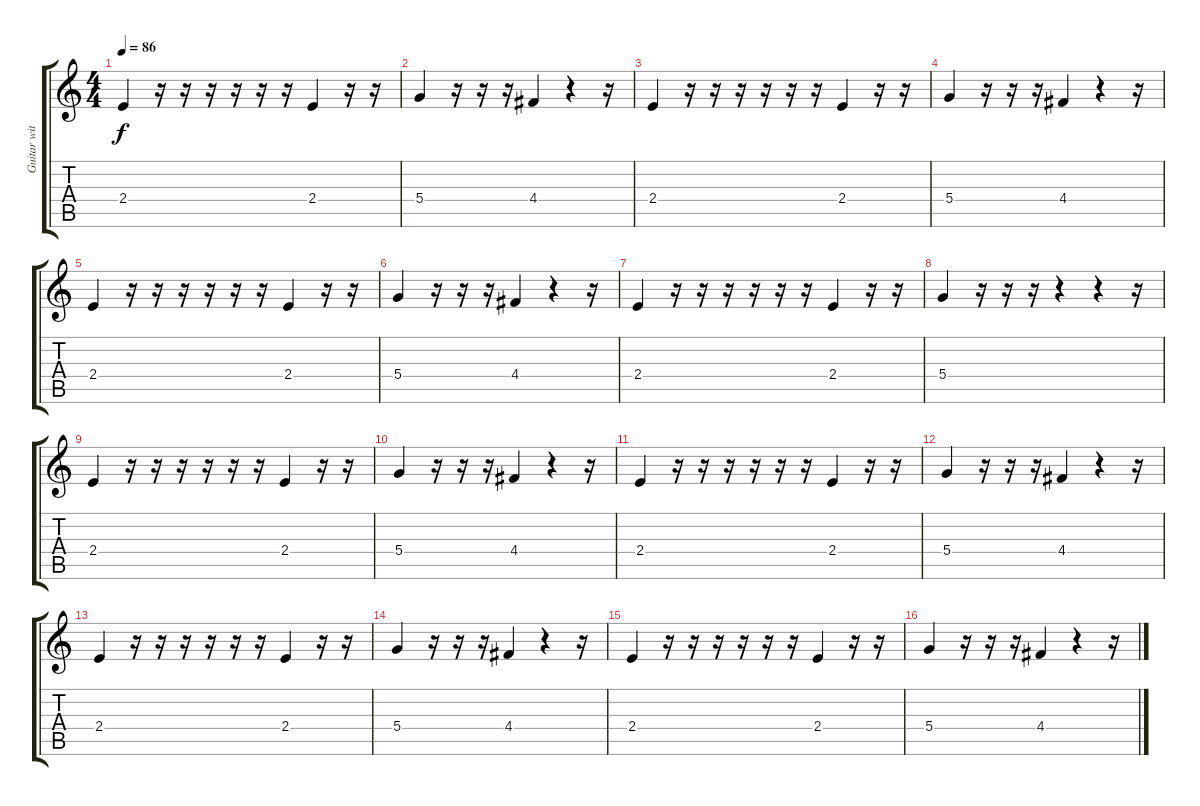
\track ("Guitar with wah wah" "Guitar wit") {instrument electricguitarjazz}
\staff {score tabs}
\tuning (E4 B3 G3 D3 A2 E2) {hide}
\ts (4 4)
\tempo 86
\clef g2
\ks c
2.4.4{dy f} r.16 r.16 r.16 r.16 r.16 r.16 2.4.4 r.16 r.16 |
5.4.4 r.16 r.16 r.16 4.4.4 r.4 r.16 |
2.4.4 r.16 r.16 r.16 r.16 r.16 r.16 2.4.4 r.16 r.16 |
5.4.4 r.16 r.16 r.16 4.4.4 r.4 r.16 |
2.4.4 r.16 r.16 r.16 r.16 r.16 r.16 2.4.4 r.16 r.16 |
5.4.4 r.16 r.16 r.16 4.4.4 r.4 r.16 |
2.4.4 r.16 r.16 r.16 r.16 r.16 r.16 2.4.4 r.16 r.16 |
5.4.4 r.16 r.16 r.16 r.4 r.4 r.16 |
2.4.4 r.16 r.16 r.16 r.16 r.16 r.16 2.4.4 r.16 r.16 |
5.4.4 r.16 r.16 r.16 4.4.4 r.4 r.16 |
2.4.4 r.16 r.16 r.16 r.16 r.16 r.16 2.4.4 r.16 r.16 |
5.4.4 r.16 r.16 r.16 4.4.4 r.4 r.16 |
2.4.4 r.16 r.16 r.16 r.16 r.16 r.16 2.4.4 r.16 r.16 |
5.4.4 r.16 r.16 r.16 4.4.4 r.4 r.16 |
2.4.4 r.16 r.16 r.16 r.16 r.16 r.16 2.4.4 r.16 r.16 |
5.4.4 r.16 r.16 r.16 4.4.4 r.4 r.16
